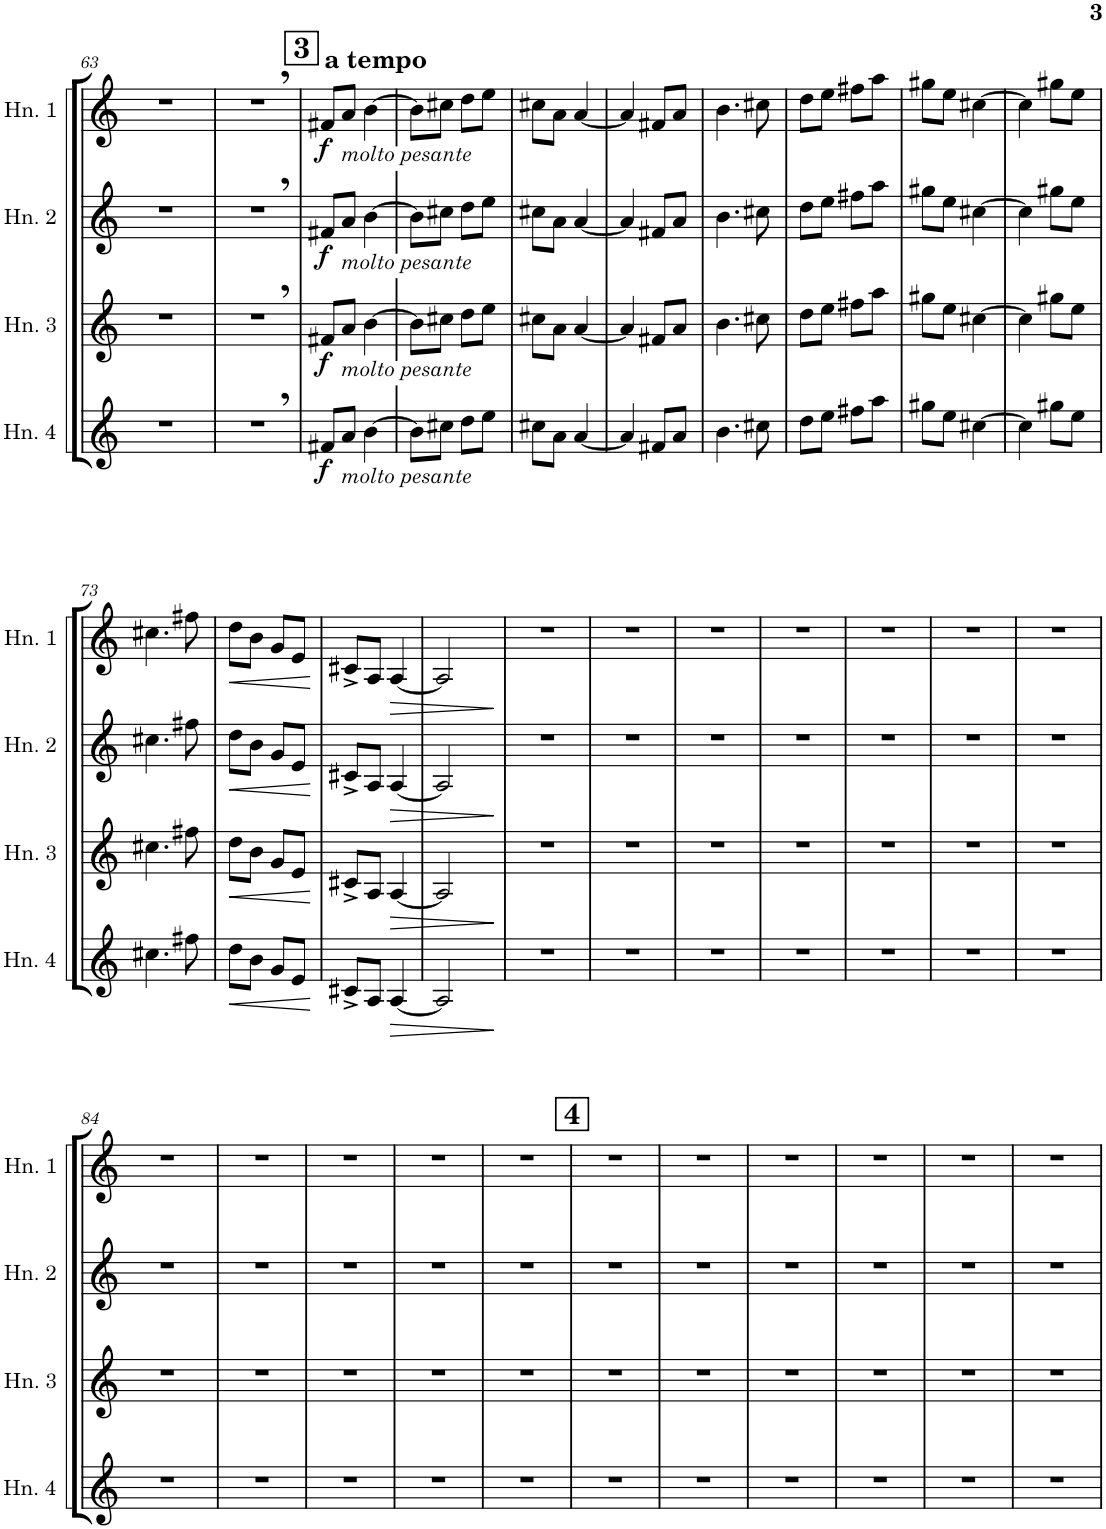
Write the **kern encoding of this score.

**kern	**dynam	**kern	**dynam	**kern	**dynam	**kern	**dynam
*part4	*part4	*part3	*part3	*part2	*part2	*part1	*part1
*staff4	*staff4	*staff3	*staff3	*staff2	*staff2	*staff1	*staff1
*I"Horn 4	*	*I"Horn 3	*	*I"Horn 2	*	*I"Horn 1	*
*I'Hn. 4	*	*I'Hn. 3	*	*I'Hn. 2	*	*I'Hn. 1	*
!!LO:PB:g=z
*clefG2	*	*clefG2	*	*clefG2	*	*clefG2	*
*Trd4c7	*	*Trd4c7	*	*Trd4c7	*	*Trd4c7	*
*k[]	*	*k[]	*	*k[]	*	*k[]	*
*M2/4	*	*M2/4	*	*M2/4	*	*M2/4	*
=63	=63	=63	=63	=63	=63	=63	=63
2r	.	2r	.	2r	.	2r	.
=64	=64	=64	=64	=64	=64	=64	=64
2r	.	2r	.	2r	.	2r	.
=65	=65	=65	=65	=65	=65	=65	=65
!!LO:REH:place=s1:a:B:cj:fs=14:t=3
!	!	!	!	!	!	!LO:TX:a:B:t=a tempo	!
!	!LO:DY:b	!	!LO:DY:b	!	!LO:DY:b	!	!LO:DY:b
8f#X/L	f	8f#X/L	f	8f#X/L	f	8f#X/L	f
!	!	!	!	!	!	!LO:TX:b:i:t=molto pesante	!
!	!	!	!	!LO:TX:b:i:t=molto pesante	!	!	!
!	!	!LO:TX:b:i:t=molto pesante	!	!	!	!	!
!LO:TX:b:i:t=molto pesante	!	!	!	!	!	!	!
8a/J	.	8a/J	.	8a/J	.	8a/J	.
[4b\	.	[4b\	.	[4b\	.	[4b\	.
=66	=66	=66	=66	=66	=66	=66	=66
8b\L]	.	8b\L]	.	8b\L]	.	8b\L]	.
8cc#X\J	.	8cc#X\J	.	8cc#X\J	.	8cc#X\J	.
8dd\L	.	8dd\L	.	8dd\L	.	8dd\L	.
8ee\J	.	8ee\J	.	8ee\J	.	8ee\J	.
=67	=67	=67	=67	=67	=67	=67	=67
8cc#X\L	.	8cc#X\L	.	8cc#X\L	.	8cc#X\L	.
8a\J	.	8a\J	.	8a\J	.	8a\J	.
[4a/	.	[4a/	.	[4a/	.	[4a/	.
=68	=68	=68	=68	=68	=68	=68	=68
4a/]	.	4a/]	.	4a/]	.	4a/]	.
8f#X/L	.	8f#X/L	.	8f#X/L	.	8f#X/L	.
8a/J	.	8a/J	.	8a/J	.	8a/J	.
=69	=69	=69	=69	=69	=69	=69	=69
4.b\	.	4.b\	.	4.b\	.	4.b\	.
8cc#X\	.	8cc#X\	.	8cc#X\	.	8cc#X\	.
=70	=70	=70	=70	=70	=70	=70	=70
8dd\L	.	8dd\L	.	8dd\L	.	8dd\L	.
8ee\J	.	8ee\J	.	8ee\J	.	8ee\J	.
8ff#X\L	.	8ff#X\L	.	8ff#X\L	.	8ff#X\L	.
8aa\J	.	8aa\J	.	8aa\J	.	8aa\J	.
=71	=71	=71	=71	=71	=71	=71	=71
8gg#X\L	.	8gg#X\L	.	8gg#X\L	.	8gg#X\L	.
8ee\J	.	8ee\J	.	8ee\J	.	8ee\J	.
[4cc#X\	.	[4cc#X\	.	[4cc#X\	.	[4cc#X\	.
=72	=72	=72	=72	=72	=72	=72	=72
4cc#\]	.	4cc#\]	.	4cc#\]	.	4cc#\]	.
8gg#X\L	.	8gg#X\L	.	8gg#X\L	.	8gg#X\L	.
8ee\J	.	8ee\J	.	8ee\J	.	8ee\J	.
!!LO:LB:g=z
=73	=73	=73	=73	=73	=73	=73	=73
4.cc#X\	.	4.cc#X\	.	4.cc#X\	.	4.cc#X\	.
8ff#X\	.	8ff#X\	.	8ff#X\	.	8ff#X\	.
=74	=74	=74	=74	=74	=74	=74	=74
!	!LO:HP:b	!	!LO:HP:b	!	!LO:HP:b	!	!LO:HP:b
8dd\L	<	8dd\L	<	8dd\L	<	8dd\L	<
8b\J	.	8b\J	.	8b\J	.	8b\J	.
8g/L	.	8g/L	.	8g/L	.	8g/L	.
8e/J	.	8e/J	.	8e/J	.	8e/J	.
.	[	.	[	.	[	.	[
=75	=75	=75	=75	=75	=75	=75	=75
8c#X^/L	.	8c#X^/L	.	8c#X^/L	.	8c#X^/L	.
8A/J	.	8A/J	.	8A/J	.	8A/J	.
!	!LO:HP:b	!	!LO:HP:b	!	!LO:HP:b	!	!LO:HP:b
[4A/	>	[4A/	>	[4A/	>	[4A/	>
=76	=76	=76	=76	=76	=76	=76	=76
2A/]	.	2A/]	.	2A/]	.	2A/]	.
.	]	.	]	.	]	.	]
=77	=77	=77	=77	=77	=77	=77	=77
2r	.	2r	.	2r	.	2r	.
=78	=78	=78	=78	=78	=78	=78	=78
2r	.	2r	.	2r	.	2r	.
=79	=79	=79	=79	=79	=79	=79	=79
2r	.	2r	.	2r	.	2r	.
=80	=80	=80	=80	=80	=80	=80	=80
2r	.	2r	.	2r	.	2r	.
=81	=81	=81	=81	=81	=81	=81	=81
2r	.	2r	.	2r	.	2r	.
=82	=82	=82	=82	=82	=82	=82	=82
2r	.	2r	.	2r	.	2r	.
=83	=83	=83	=83	=83	=83	=83	=83
2r	.	2r	.	2r	.	2r	.
!!LO:LB:g=z
=84	=84	=84	=84	=84	=84	=84	=84
2r	.	2r	.	2r	.	2r	.
=85	=85	=85	=85	=85	=85	=85	=85
2r	.	2r	.	2r	.	2r	.
=86	=86	=86	=86	=86	=86	=86	=86
2r	.	2r	.	2r	.	2r	.
=87	=87	=87	=87	=87	=87	=87	=87
2r	.	2r	.	2r	.	2r	.
=88	=88	=88	=88	=88	=88	=88	=88
2r	.	2r	.	2r	.	2r	.
!!LO:REH:place=s1:a:B:cj:fs=14:t=4
=89	=89	=89	=89	=89	=89	=89	=89
2r	.	2r	.	2r	.	2r	.
=90	=90	=90	=90	=90	=90	=90	=90
2r	.	2r	.	2r	.	2r	.
=91	=91	=91	=91	=91	=91	=91	=91
2r	.	2r	.	2r	.	2r	.
=92	=92	=92	=92	=92	=92	=92	=92
2r	.	2r	.	2r	.	2r	.
=93	=93	=93	=93	=93	=93	=93	=93
2r	.	2r	.	2r	.	2r	.
=94	=94	=94	=94	=94	=94	=94	=94
2r	.	2r	.	2r	.	2r	.
=	=	=	=	=	=	=	=
*-	*-	*-	*-	*-	*-	*-	*-
